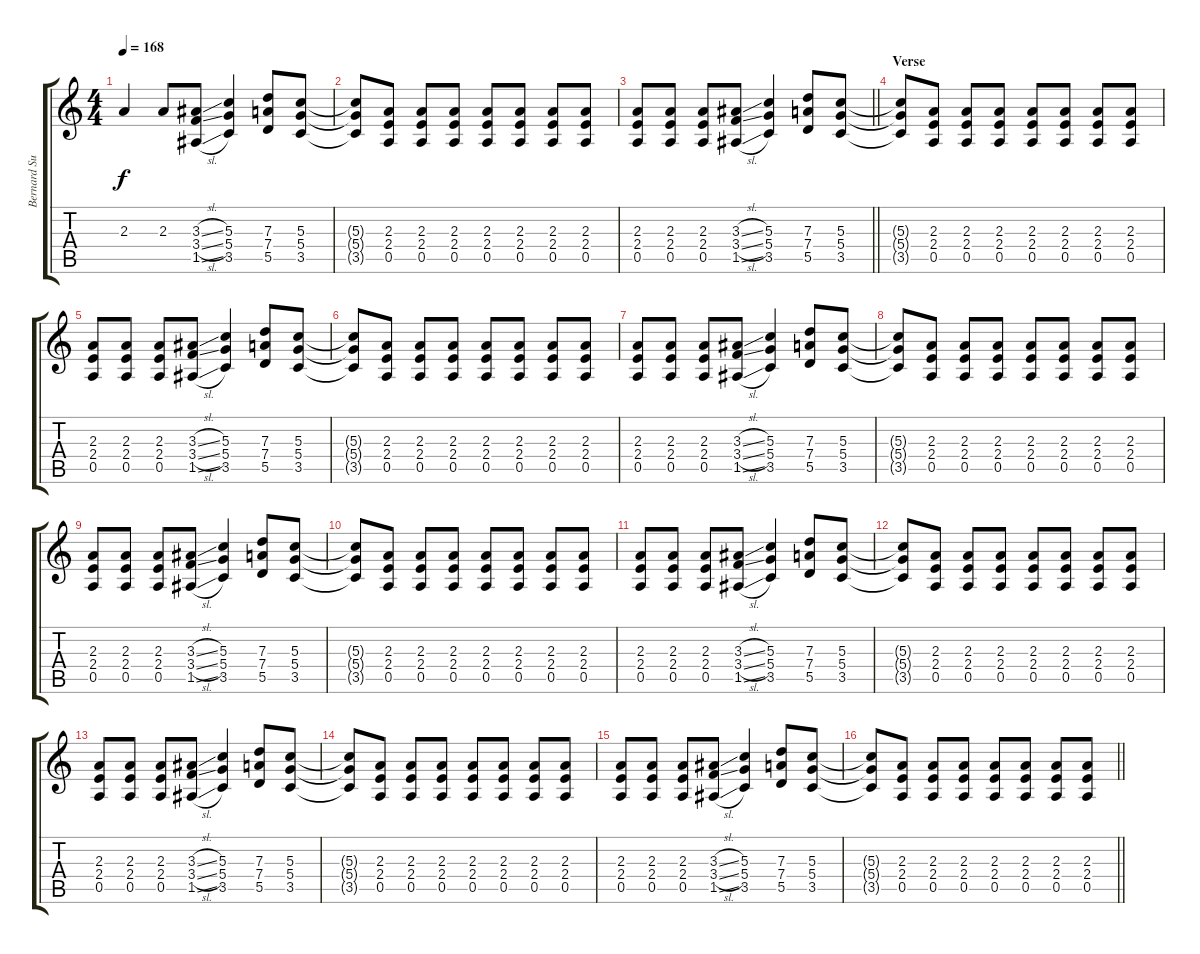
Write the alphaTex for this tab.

\track ("Bernard Sumner - Guitar" "Bernard Su") {instrument overdrivenguitar}
\staff {score tabs}
\tuning (E4 B3 G3 D3 A2 E2) {hide}
\ts (4 4)
\tempo 168
\clef g2
\ks c
2.3.4{dy f} 2.3.8 (3.3{sl} 3.4{sl} 1.5{sl}).8 (5.3 5.4 3.5).4 (7.3 7.4 5.5).8 (5.3 5.4 3.5).8 |
(5.3{t} 5.4{t} 3.5{t}).8 (2.3 2.4 0.5).8 (2.3 2.4 0.5).8 (2.3 2.4 0.5).8 (2.3 2.4 0.5).8 (2.3 2.4 0.5).8 (2.3 2.4 0.5).8 (2.3 2.4 0.5).8 |
\barLineRight lightlight
(2.3 2.4 0.5).8 (2.3 2.4 0.5).8 (2.3 2.4 0.5).8 (3.3{sl} 3.4{sl} 1.5{sl}).8 (5.3 5.4 3.5).4 (7.3 7.4 5.5).8 (5.3 5.4 3.5).8 |
\section ("" "Verse")
(5.3{t} 5.4{t} 3.5{t}).8 (2.3 2.4 0.5).8 (2.3 2.4 0.5).8 (2.3 2.4 0.5).8 (2.3 2.4 0.5).8 (2.3 2.4 0.5).8 (2.3 2.4 0.5).8 (2.3 2.4 0.5).8 |
(2.3 2.4 0.5).8 (2.3 2.4 0.5).8 (2.3 2.4 0.5).8 (3.3{sl} 3.4{sl} 1.5{sl}).8 (5.3 5.4 3.5).4 (7.3 7.4 5.5).8 (5.3 5.4 3.5).8 |
(5.3{t} 5.4{t} 3.5{t}).8 (2.3 2.4 0.5).8 (2.3 2.4 0.5).8 (2.3 2.4 0.5).8 (2.3 2.4 0.5).8 (2.3 2.4 0.5).8 (2.3 2.4 0.5).8 (2.3 2.4 0.5).8 |
(2.3 2.4 0.5).8 (2.3 2.4 0.5).8 (2.3 2.4 0.5).8 (3.3{sl} 3.4{sl} 1.5{sl}).8 (5.3 5.4 3.5).4 (7.3 7.4 5.5).8 (5.3 5.4 3.5).8 |
(5.3{t} 5.4{t} 3.5{t}).8 (2.3 2.4 0.5).8 (2.3 2.4 0.5).8 (2.3 2.4 0.5).8 (2.3 2.4 0.5).8 (2.3 2.4 0.5).8 (2.3 2.4 0.5).8 (2.3 2.4 0.5).8 |
(2.3 2.4 0.5).8 (2.3 2.4 0.5).8 (2.3 2.4 0.5).8 (3.3{sl} 3.4{sl} 1.5{sl}).8 (5.3 5.4 3.5).4 (7.3 7.4 5.5).8 (5.3 5.4 3.5).8 |
(5.3{t} 5.4{t} 3.5{t}).8 (2.3 2.4 0.5).8 (2.3 2.4 0.5).8 (2.3 2.4 0.5).8 (2.3 2.4 0.5).8 (2.3 2.4 0.5).8 (2.3 2.4 0.5).8 (2.3 2.4 0.5).8 |
(2.3 2.4 0.5).8 (2.3 2.4 0.5).8 (2.3 2.4 0.5).8 (3.3{sl} 3.4{sl} 1.5{sl}).8 (5.3 5.4 3.5).4 (7.3 7.4 5.5).8 (5.3 5.4 3.5).8 |
(5.3{t} 5.4{t} 3.5{t}).8 (2.3 2.4 0.5).8 (2.3 2.4 0.5).8 (2.3 2.4 0.5).8 (2.3 2.4 0.5).8 (2.3 2.4 0.5).8 (2.3 2.4 0.5).8 (2.3 2.4 0.5).8 |
(2.3 2.4 0.5).8 (2.3 2.4 0.5).8 (2.3 2.4 0.5).8 (3.3{sl} 3.4{sl} 1.5{sl}).8 (5.3 5.4 3.5).4 (7.3 7.4 5.5).8 (5.3 5.4 3.5).8 |
(5.3{t} 5.4{t} 3.5{t}).8 (2.3 2.4 0.5).8 (2.3 2.4 0.5).8 (2.3 2.4 0.5).8 (2.3 2.4 0.5).8 (2.3 2.4 0.5).8 (2.3 2.4 0.5).8 (2.3 2.4 0.5).8 |
(2.3 2.4 0.5).8 (2.3 2.4 0.5).8 (2.3 2.4 0.5).8 (3.3{sl} 3.4{sl} 1.5{sl}).8 (5.3 5.4 3.5).4 (7.3 7.4 5.5).8 (5.3 5.4 3.5).8 |
\barLineRight lightlight
(5.3{t} 5.4{t} 3.5{t}).8 (2.3 2.4 0.5).8 (2.3 2.4 0.5).8 (2.3 2.4 0.5).8 (2.3 2.4 0.5).8 (2.3 2.4 0.5).8 (2.3 2.4 0.5).8 (2.3 2.4 0.5).8
